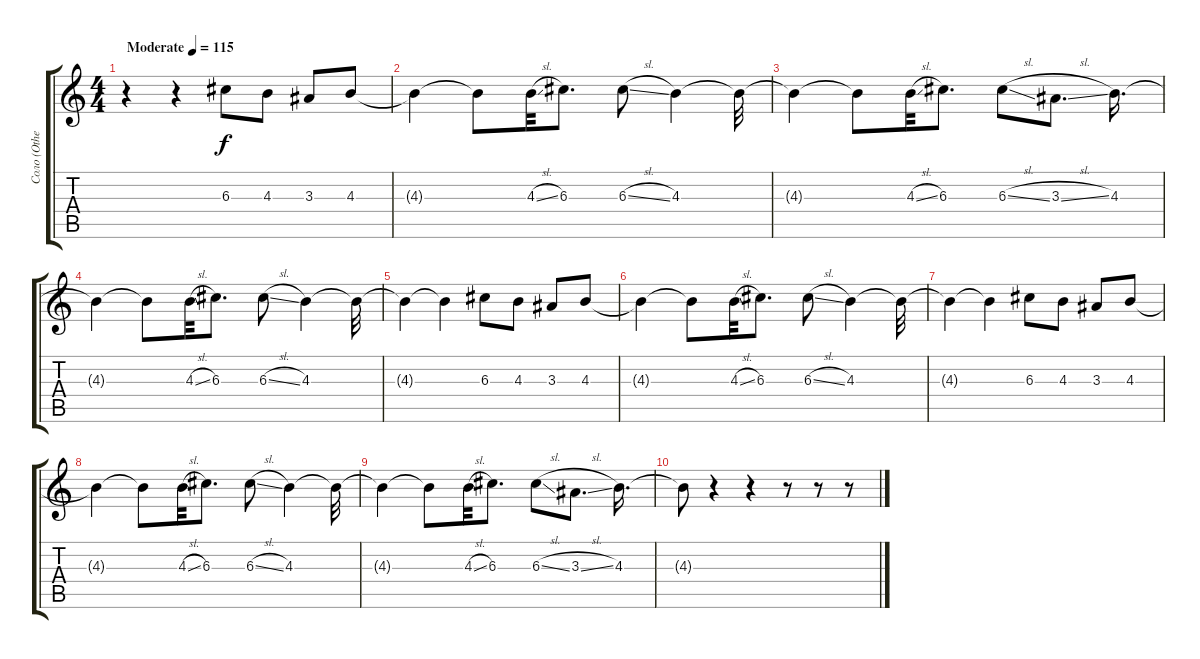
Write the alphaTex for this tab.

\track ("Соло (OtherSide)" "Соло (Othe") {instrument distortionguitar}
\staff {score tabs}
\tuning (E4 B3 G3 D3 A2 E2) {hide}
\ts (4 4)
\tempo (115 "Moderate")
\clef g2
\ks c
r.4{dy f instrument distortionguitar} r.4 6.3.8 4.3.8 3.3.8 4.3.8 |
4.3{t}.4 4.3{t}.8 4.3{sl}.32 6.3.8{d} 6.3{sl}.8 4.3.4 4.3{t}.32 |
4.3{t}.4 4.3{t}.8 4.3{sl}.32 6.3.8{d} 6.3{sl}.8 3.3{sl}.8{d} 4.3.16{d} |
4.3{t}.4 4.3{t}.8 4.3{sl}.32 6.3.8{d} 6.3{sl}.8 4.3.4 4.3{t}.32 |
4.3{t}.4 4.3{t}.4 6.3.8 4.3.8 3.3.8 4.3.8 |
4.3{t}.4 4.3{t}.8 4.3{sl}.32 6.3.8{d} 6.3{sl}.8 4.3.4 4.3{t}.32 |
4.3{t}.4 4.3{t}.4 6.3.8 4.3.8 3.3.8 4.3.8 |
4.3{t}.4 4.3{t}.8 4.3{sl}.32 6.3.8{d} 6.3{sl}.8 4.3.4 4.3{t}.32 |
4.3{t}.4 4.3{t}.8 4.3{sl}.32 6.3.8{d} 6.3{sl}.8 3.3{sl}.8{d} 4.3.16{d} |
4.3{t}.8 r.4 r.4 r.8 r.8 r.8
